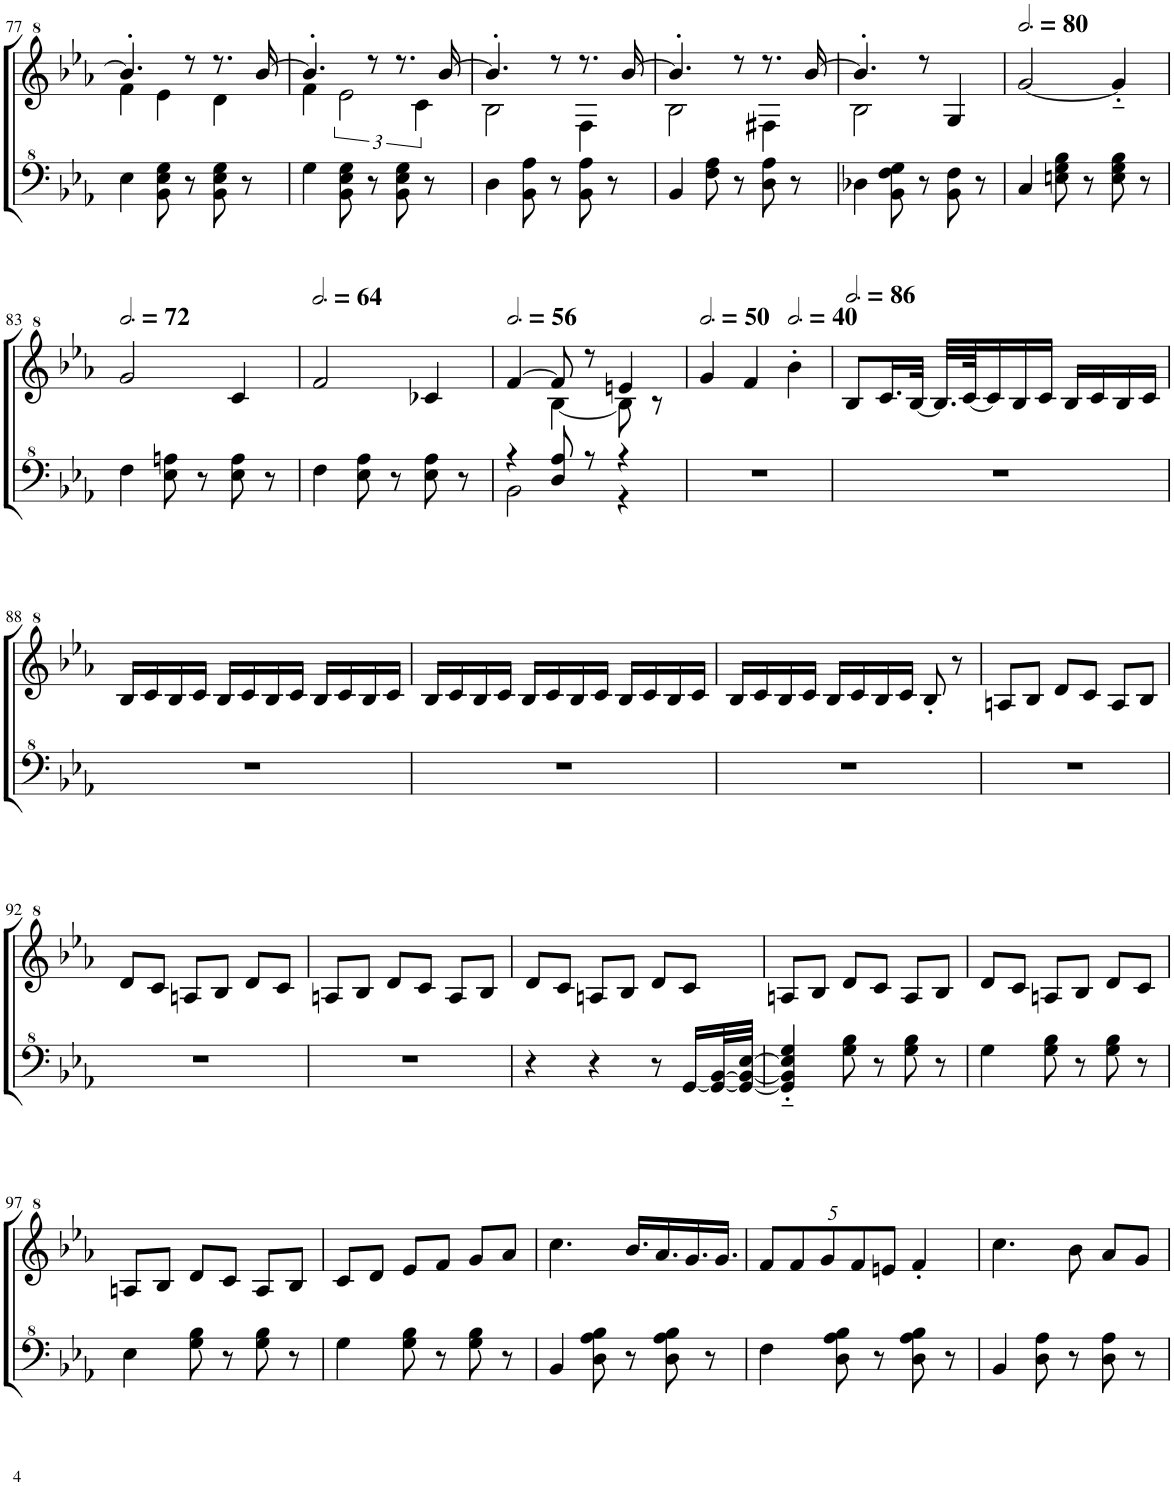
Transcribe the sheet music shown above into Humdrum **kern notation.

**kern	**kern
*part1	*part1
*staff2	*staff1
*I"Model III	*
!!LO:PB:g=z
*clefF^4	*clefG^2
*k[b-e-a-]	*k[b-e-a-]
*M3/4	*M3/4
=77	=77
*	*^
4e-\	4.bb-'/]	4ff\
8B-\ 8e-\ 8g\	.	4ee-\
8r	8r	.
8B-\ 8e-\ 8g\	8.r	4dd\
8r	.	.
.	[16bb-/	.
=78	=78	=78
4g\	4.bb-'/]	4ff\
8B-\ 8e-\ 8g\	.	3ee-\
8r	8r	.
8B-\ 8e-\ 8g\	8.r	.
.	.	6cc\
8r	.	.
.	[16bb-/	.
=79	=79	=79
4d\	4.bb-'/]	2b-\
8B-\ 8a-\	.	.
8r	8r	.
8B-\ 8a-\	8.r	4f\
8r	.	.
.	[16bb-/	.
=80	=80	=80
4B-/	4.bb-'/]	2b-\
8f\ 8a-\	.	.
8r	8r	.
8d\ 8a-\	8.r	4f#X\
8r	.	.
.	[16bb-/	.
=81	=81	=81
4d-X\	4.bb-'/]	2b-\
8B-\ 8f\ 8g\	.	.
8r	8r	.
8B-\ 8f\	4g/	4ryy
8r	.	.
*	*v	*v
=82	=82
*	*MM240
4c/	[2gg/
8en\ 8g\ 8b-\	.
8r	.
8e\ 8g\ 8b-\	4gg'~/]
8r	.
!!LO:LB:g=z
=83	=83
*	*MM216
4f\	2gg/
8e-\ 8an\	.
8r	.
8e-\ 8a\	4cc/
8r	.
=84	=84
*	*MM192
4f\	2ff/
8e-\ 8a-\	.
8r	.
8e-\ 8a-\	4cc-X/
8r	.
=85	=85
*	*MM168
*^	*^
4r	2B-\	[4ff/	4ryy
8d/ 8a-/	.	8ff/]	[4b-\
8r	.	8r	.
4r	4r	4een/	8b-\]
.	.	.	8r
*v	*v	*	*
*	*v	*v
=86	=86
*	*MM150
2.r	4gg/
.	4ff/
*	*MM120
.	4bb-'\
=87	=87
*	*MM258
2.r	8b-/L
.	16.cc/L
.	[32b-/JJk
.	32.b-/LLL]
.	[64cc/JK
.	16cc/]
.	16b-/
.	16cc/JJ
.	16b-/LL
.	16cc/
.	16b-/
.	16cc/JJ
!!LO:LB:g=z
=88	=88
2.r	16b-/LL
.	16cc/
.	16b-/
.	16cc/JJ
.	16b-/LL
.	16cc/
.	16b-/
.	16cc/JJ
.	16b-/LL
.	16cc/
.	16b-/
.	16cc/JJ
=89	=89
2.r	16b-/LL
.	16cc/
.	16b-/
.	16cc/JJ
.	16b-/LL
.	16cc/
.	16b-/
.	16cc/JJ
.	16b-/LL
.	16cc/
.	16b-/
.	16cc/JJ
=90	=90
2.r	16b-/LL
.	16cc/
.	16b-/
.	16cc/JJ
.	16b-/LL
.	16cc/
.	16b-/
.	16cc/JJ
.	8b-'/
.	8r
=91	=91
2.r	8an/L
.	8b-/J
.	8dd/L
.	8cc/J
.	8a/L
.	8b-/J
!!LO:LB:g=z
=92	=92
2.r	8dd/L
.	8cc/J
.	8an/L
.	8b-/J
.	8dd/L
.	8cc/J
=93	=93
2.r	8an/L
.	8b-/J
.	8dd/L
.	8cc/J
.	8a/L
.	8b-/J
=94	=94
4r	8dd/L
.	8cc/J
4r	8an/L
.	8b-/J
8r	8dd/L
[16G/LL	8cc/J
32G/_ [32B-/L	.
32G/_ 32B-/_ [32e-/JJJ	.
=95	=95
4G/]'~ 4B-/]'~ 4e-/]'~ 4g/'~	8an/L
.	8b-/J
8g\ 8b-\	8dd/L
8r	8cc/J
8g\ 8b-\	8a/L
8r	8b-/J
=96	=96
4g\	8dd/L
.	8cc/J
8g\ 8b-\	8an/L
8r	8b-/J
8g\ 8b-\	8dd/L
8r	8cc/J
!!LO:LB:g=z
=97	=97
4e-\	8an/L
.	8b-/J
8g\ 8b-\	8dd/L
8r	8cc/J
8g\ 8b-\	8a/L
8r	8b-/J
=98	=98
4g\	8cc/L
.	8dd/J
8g\ 8b-\	8ee-/L
8r	8ff/J
8g\ 8b-\	8gg/L
8r	8aa-/J
=99	=99
4B-/	4.ccc\
8d\ 8a-\ 8b-\	.
8r	16.bb-/LL
.	16.aa-/
8d\ 8a-\ 8b-\	.
.	16.gg/
8r	.
.	16.gg/JJ
=100	=100
*	*Xbrackettup
4f\	10ff/L
.	10ff/
.	10gg/
8d\ 8a-\ 8b-\	.
.	10ff/
8r	.
.	10een/J
8d\ 8a-\ 8b-\	4ff'/
8r	.
=101	=101
4B-/	4.ccc\
8d\ 8a-\	.
8r	8bb-\
8d\ 8a-\	8aa-/L
8r	8gg/J
=	=
*-	*-
